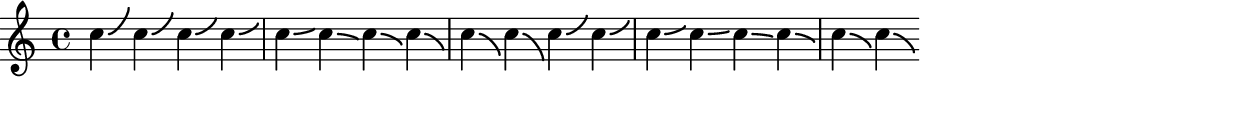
%% Generated by lilypond-book.py
%% Options: [exampleindent=10.16\mm,indent=0\mm,line-width=160\mm]
\include "lilypond-book-preamble.ly"


% ****************************************************************
% Start cut-&-pastable-section
% ****************************************************************



\paper {
  indent = 0\mm
  line-width = 160\mm
  % offset the left padding, also add 1mm as lilypond creates cropped
  % images with a little space on the right
  line-width = #(- line-width (* mm  3.000000) (* mm 1))
}

\layout {
  
}





% ****************************************************************
% ly snippet:
% ****************************************************************
\sourcefilename "/home/gub/NewGub/gub/target/linux-x86/src/lilypond-git.sv.gnu.org--lilypond.git-release-unstable/input/regression/bend-after.ly"
\sourcefileline 0
\version "2.19.21"

\header {

  texidoc = "Falls and doits can be created with bendAfter. They run
 to the next note, or to the next barline. Microtone bends (i.e. 
 \bendAfter #3.5) are also supported."

}

\paper {
  ragged-right = ##T
}

\relative {
  \override Score.SpacingSpanner.shortest-duration-space = #3.0
  c''4-\bendAfter #+5
  c4-\bendAfter #+4
  c4-\bendAfter #+3
  c4-\bendAfter #+2
  c4-\bendAfter #+1
  c4-\bendAfter #-1
  c4-\bendAfter #-2
  c4-\bendAfter #-3
  c4-\bendAfter #-4
  c4-\bendAfter #-5
  c4-\bendAfter #3.5
  c4-\bendAfter #2.5
  c4-\bendAfter #1.5
  c4-\bendAfter #0.5
  c4-\bendAfter #-0.5
  c4-\bendAfter #-1.5
  c4-\bendAfter #-2.5
  c4-\bendAfter #-3.5
}



% ****************************************************************
% end ly snippet
% ****************************************************************
